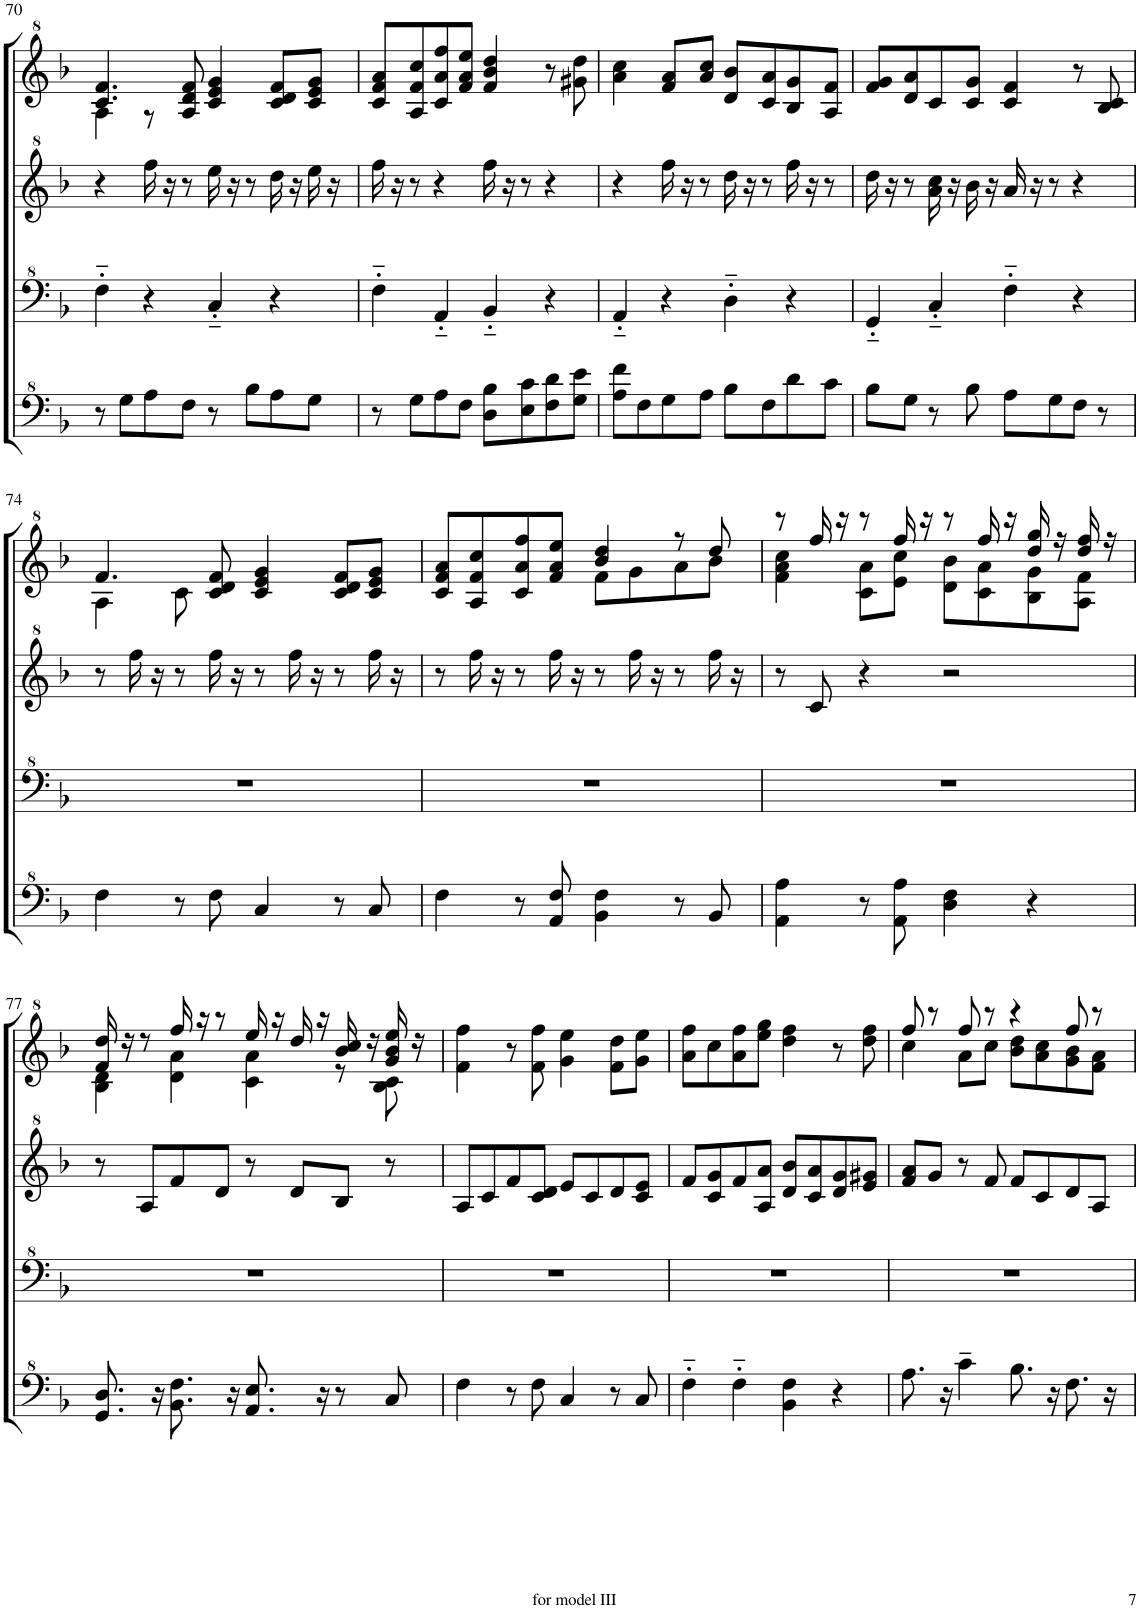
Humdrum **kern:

**kern	**kern	**kern	**kern
*part1	*part1	*part1	*part1
*staff4	*staff3	*staff2	*staff1
*I"Model III	*	*	*
!!LO:PB:g=z
*clefF^4	*clefF^4	*clefG^2	*clefG^2
*k[b-]	*k[b-]	*k[b-]	*k[b-]
*M4/4	*M4/4	*M4/4	*M4/4
=70	=70	=70	=70
*	*	*	*^
8r	4f'~\	4r	4.cc/ 4.ff/	4a\
8g\L	.	.	.	.
8a\	4r	16fff\	.	8r
.	.	16r	.	.
8f\J	.	8r	8a/ 8dd/ 8ff/	2ryy
8r	4c'~/	16eee\	4cc/ 4ee/ 4gg/	.
.	.	16r	.	.
8b-\L	.	8r	.	.
8a\	4r	16ddd\	8cc/ 8dd/ 8ff/L	.
.	.	16r	.	.
8g\J	.	16eee\	8cc/ 8ee/ 8gg/J	8ryy
.	.	16r	.	.
*	*	*	*v	*v
=71	=71	=71	=71
8r	4f'~\	16fff\	8cc/ 8ff/ 8aa/L
.	.	16r	.
8g\L	.	8r	8a/ 8ff/ 8ccc/
8a\	4A'~/	4r	8cc/ 8aa/ 8fff/
8f\J	.	.	8ff/ 8aa/ 8eee/J
8d\ 8b-\L	4B-'~/	16fff\	4ff/ 4bb-/ 4ddd/
.	.	16r	.
8e\ 8cc\	.	8r	.
8f\ 8dd\	4r	4r	8r
8g\ 8ee\J	.	.	8gg#X\ 8ddd\
=72	=72	=72	=72
8a\ 8ff\L	4A'~/	4r	4aa\ 4ccc\
8f\	.	.	.
8g\	4r	16fff\	8ff/ 8aa/L
.	.	16r	.
8a\J	.	8r	8aa/ 8ccc/J
8b-\L	4d'~\	16ddd\	8dd/ 8bb-/L
.	.	16r	.
8f\	.	8r	8cc/ 8aa/
8dd\	4r	16fff\	8b-/ 8gg/
.	.	16r	.
8cc\J	.	8r	8a/ 8ff/J
=73	=73	=73	=73
8b-\L	4G'~/	16ddd\	8ff/ 8gg/L
.	.	16r	.
8g\J	.	8r	8dd/ 8aa/
8r	4c'~/	16aa\ 16ccc\	8cc/
.	.	16r	.
8b-\	.	16bb-\	8cc/ 8gg/J
.	.	16r	.
8a\L	4f'~\	16aa/	4cc/ 4ff/
.	.	16r	.
8g\	.	8r	.
8f\J	4r	4r	8r
8r	.	.	8b-/ 8cc/
!!LO:LB:g=z
=74	=74	=74	=74
*	*	*	*^
4f\	1r	8r	4.ff/	4a\
.	.	16fff\	.	.
.	.	16r	.	.
8r	.	8r	.	8cc\
8f\	.	16fff\	8cc/ 8dd/ 8ff/	2ryy
.	.	16r	.	.
4c/	.	8r	4cc/ 4ee/ 4gg/	.
.	.	16fff\	.	.
.	.	16r	.	.
8r	.	8r	8cc/ 8dd/ 8ff/L	.
8c/	.	16fff\	8cc/ 8ee/ 8gg/J	8ryy
.	.	16r	.	.
=75	=75	=75	=75	=75
4f\	1r	8r	8cc/ 8ff/ 8aa/L	2ryy
.	.	16fff\	8a/ 8ff/ 8ccc/	.
.	.	16r	.	.
8r	.	8r	8cc/ 8aa/ 8fff/	.
8A/ 8f/	.	16fff\	8ff/ 8aa/ 8eee/J	.
.	.	16r	.	.
4B-\ 4f\	.	8r	4bb-/ 4ddd/	8ff\L
.	.	16fff\	.	8gg\
.	.	16r	.	.
8r	.	8r	8r	8aa\
8B-/	.	16fff\	8ddd/	8bb-\J
.	.	16r	.	.
=76	=76	=76	=76	=76
4A\ 4a\	1r	8r	8r	4ff\ 4aa\ 4ccc\
.	.	8cc/	16fff/	.
.	.	.	16r	.
8r	.	4r	8r	8cc\ 8aa\L
8A\ 8a\	.	.	16fff/	8ee\ 8ccc\J
.	.	.	16r	.
4d\ 4f\	.	2r	8r	8dd\ 8bb-\L
.	.	.	16fff/	8cc\ 8aa\
.	.	.	16r	.
4r	.	.	16ddd/ 16ggg/	8b-\ 8gg\
.	.	.	16r	.
.	.	.	16ddd/ 16fff/	8a\ 8ff\J
.	.	.	16r	.
!!LO:LB:g=z	!!
=77	=77	=77	=77	=77
8.G/ 8.d/	1r	8r	16ff/ 16ddd/	4b-\ 4dd\
.	.	.	16r	.
.	.	8a/L	8r	.
16r	.	.	.	.
8.B-\ 8.f\	.	8ff/	16fff/	4dd\ 4aa\
.	.	.	16r	.
.	.	8dd/J	8r	.
16r	.	.	.	.
8.A/ 8.e/	.	8r	16eee/	4cc\ 4aa\
.	.	.	16r	.
.	.	8dd/L	16ddd/	.
16r	.	.	16r	.
8r	.	8b-/J	16bb-/ 16ccc/	8r
.	.	.	16r	.
8c/	.	8r	16gg/ 16bb-/ 16eee/	8b-\ 8cc\
.	.	.	16r	.
*	*	*	*v	*v
=78	=78	=78	=78
4f\	1r	8a/L	4ff\ 4fff\
.	.	8cc/	.
8r	.	8ff/	8r
8f\	.	8cc/ 8dd/J	8ff\ 8fff\
4c/	.	8ee/L	4gg\ 4eee\
.	.	8cc/	.
8r	.	8dd/	8ff\ 8ddd\L
8c/	.	8cc/ 8ee/J	8gg\ 8eee\J
=79	=79	=79	=79
4f'~\	1r	8ff/L	8aa\ 8fff\L
.	.	8cc/ 8gg/	8ccc\
4f'~\	.	8ff/	8aa\ 8fff\
.	.	8a/ 8aa/J	8eee\ 8ggg\J
4B-\ 4f\	.	8dd/ 8bb-/L	4ddd\ 4fff\
.	.	8cc/ 8aa/	.
4r	.	8dd/ 8gg/	8r
.	.	8ee/ 8gg#X/J	8ddd\ 8fff\
=80	=80	=80	=80
*	*	*	*^
8.a\	1r	8ff/ 8aa/L	8fff/	4ccc\
.	.	8gg/J	8r	.
16r	.	.	.	.
4cc~\	.	8r	8fff/	8aa\L
.	.	8ff/	8r	8ccc\J
8.b-\	.	8ff/L	4r	8bb-\ 8ddd\L
.	.	8cc/	.	8aa\ 8ccc\
16r	.	.	.	.
8.f\	.	8dd/	8fff/	8gg\ 8bb-\
.	.	8a/J	8r	8ff\ 8aa\J
16r	.	.	.	.
*	*	*	*v	*v
=	=	=	=
*-	*-	*-	*-
